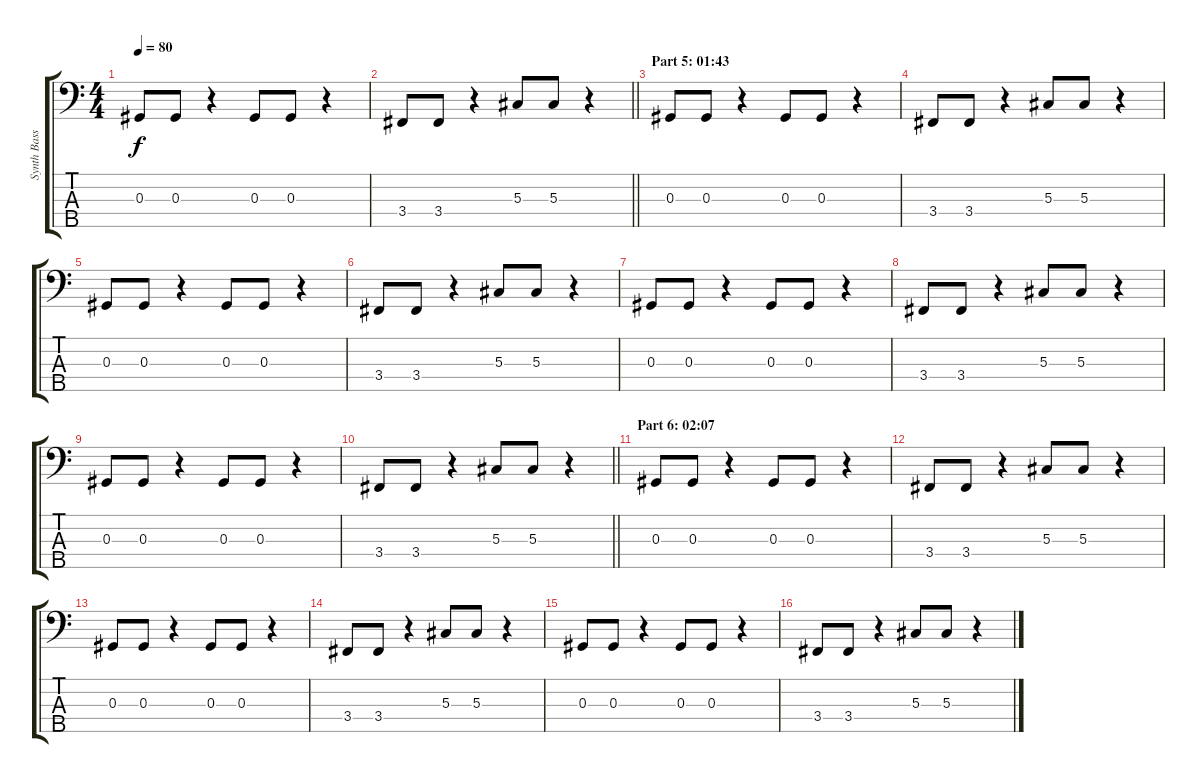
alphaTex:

\track ("Synth Bass [5-string]" "Synth Bass") {instrument synthbass1}
\staff {score tabs}
\tuning (Gb2 Db2 Ab1 Eb1 Bb0) {hide}
\ts (4 4)
\tempo 80
\clef f4
\ks c
0.3.8{dy f} 0.3.8 r.4 0.3.8 0.3.8 r.4 |
\barLineRight lightlight
3.4.8 3.4.8 r.4 5.3.8 5.3.8 r.4 |
\section ("" "Part 5: 01:43")
0.3.8 0.3.8 r.4 0.3.8 0.3.8 r.4 |
3.4.8 3.4.8 r.4 5.3.8 5.3.8 r.4 |
0.3.8 0.3.8 r.4 0.3.8 0.3.8 r.4 |
3.4.8 3.4.8 r.4 5.3.8 5.3.8 r.4 |
0.3.8 0.3.8 r.4 0.3.8 0.3.8 r.4 |
3.4.8 3.4.8 r.4 5.3.8 5.3.8 r.4 |
0.3.8 0.3.8 r.4 0.3.8 0.3.8 r.4 |
\barLineRight lightlight
3.4.8 3.4.8 r.4 5.3.8 5.3.8 r.4 |
\section ("" "Part 6: 02:07")
0.3.8 0.3.8 r.4 0.3.8 0.3.8 r.4 |
3.4.8 3.4.8 r.4 5.3.8 5.3.8 r.4 |
0.3.8 0.3.8 r.4 0.3.8 0.3.8 r.4 |
3.4.8 3.4.8 r.4 5.3.8 5.3.8 r.4 |
0.3.8 0.3.8 r.4 0.3.8 0.3.8 r.4 |
3.4.8 3.4.8 r.4 5.3.8 5.3.8 r.4
